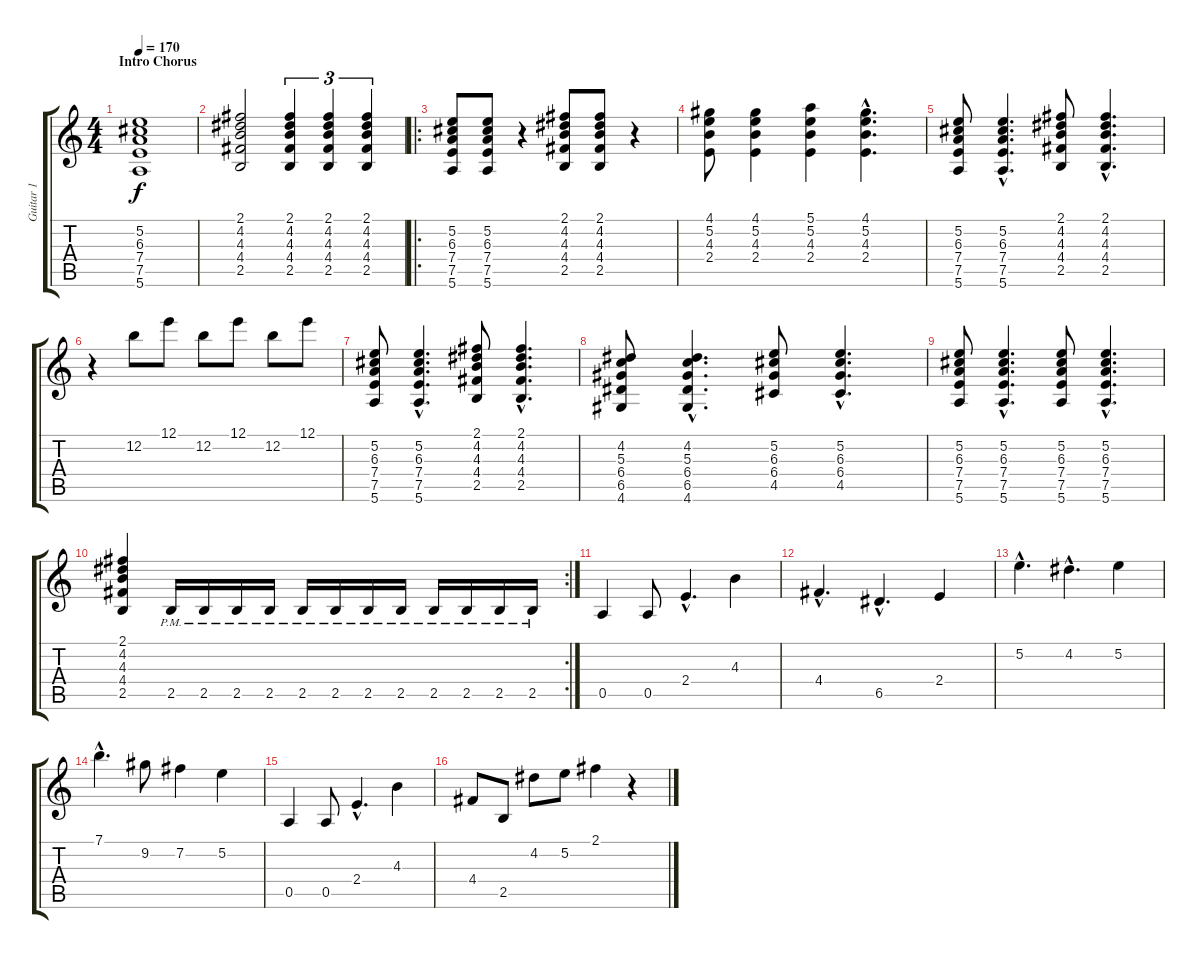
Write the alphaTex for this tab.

\track ("Guitar 1" "Guitar 1") {instrument distortionguitar}
\staff {score tabs}
\tuning (E4 B3 G3 D3 A2 E2) {hide}
\ts (4 4)
\section ("" "Intro Chorus")
\tempo 170
\clef g2
\ks c
(5.2 6.3 7.4 7.5 5.6).1{dy f instrument distortionguitar} |
(2.1 4.2 4.3 4.4 2.5).2 (2.1 4.2 4.3 4.4 2.5).4{tu (3 2)} (2.1 4.2 4.3 4.4 2.5).4{tu (3 2)} (2.1 4.2 4.3 4.4 2.5).4{tu (3 2)} |
\ro
(5.2 6.3 7.4 7.5 5.6).8 (5.2 6.3 7.4 7.5 5.6).8 r.4 (2.1 4.2 4.3 4.4 2.5).8 (2.1 4.2 4.3 4.4 2.5).8 r.4 |
(4.1 5.2 4.3 2.4).8 (4.1 5.2 4.3 2.4).4 (5.1 5.2 4.3 2.4).4 (4.1{hac} 5.2{hac} 4.3{hac} 2.4{hac}).4{d} |
(5.2 6.3 7.4 7.5 5.6).8 (5.2{hac} 6.3{hac} 7.4{hac} 7.5{hac} 5.6{hac}).4{d} (2.1 4.2 4.3 4.4 2.5).8 (2.1{hac} 4.2{hac} 4.3{hac} 4.4{hac} 2.5{hac}).4{d} |
r.4 12.2.8 12.1.8 12.2.8 12.1.8 12.2.8 12.1.8 |
(5.2 6.3 7.4 7.5 5.6).8 (5.2{hac} 6.3{hac} 7.4{hac} 7.5{hac} 5.6{hac}).4{d} (2.1 4.2 4.3 4.4 2.5).8 (2.1{hac} 4.2{hac} 4.3{hac} 4.4{hac} 2.5{hac}).4{d} |
(4.2 5.3 6.4 6.5 4.6).8 (4.2{hac} 5.3{hac} 6.4{hac} 6.5{hac} 4.6{hac}).4{d} (5.2 6.3 6.4 4.5).8 (5.2{hac} 6.3{hac} 6.4{hac} 4.5{hac}).4{d} |
(5.2 6.3 7.4 7.5 5.6).8 (5.2{hac} 6.3{hac} 7.4{hac} 7.5{hac} 5.6{hac}).4{d} (5.2 6.3 7.4 7.5 5.6).8 (5.2{hac} 6.3{hac} 7.4{hac} 7.5{hac} 5.6{hac}).4{d} |
\rc 2
(2.1 4.2 4.3 4.4 2.5).4 2.5{pm}.16 2.5{pm}.16 2.5{pm}.16 2.5{pm}.16 2.5{pm}.16 2.5{pm}.16 2.5{pm}.16 2.5{pm}.16 2.5{pm}.16 2.5{pm}.16 2.5{pm}.16 2.5{pm}.16 |
0.5.4 0.5.8 2.4{hac}.4{d} 4.3.4 |
4.4{hac}.4{d} 6.5{hac}.4{d} 2.4.4 |
5.2{hac}.4{d} 4.2{hac}.4{d} 5.2.4 |
7.1{hac}.4{d} 9.2.8 7.2.4 5.2.4 |
0.5.4 0.5.8 2.4{hac}.4{d} 4.3.4 |
4.4.8 2.5.8 4.2.8 5.2.8 2.1.4 r.4
